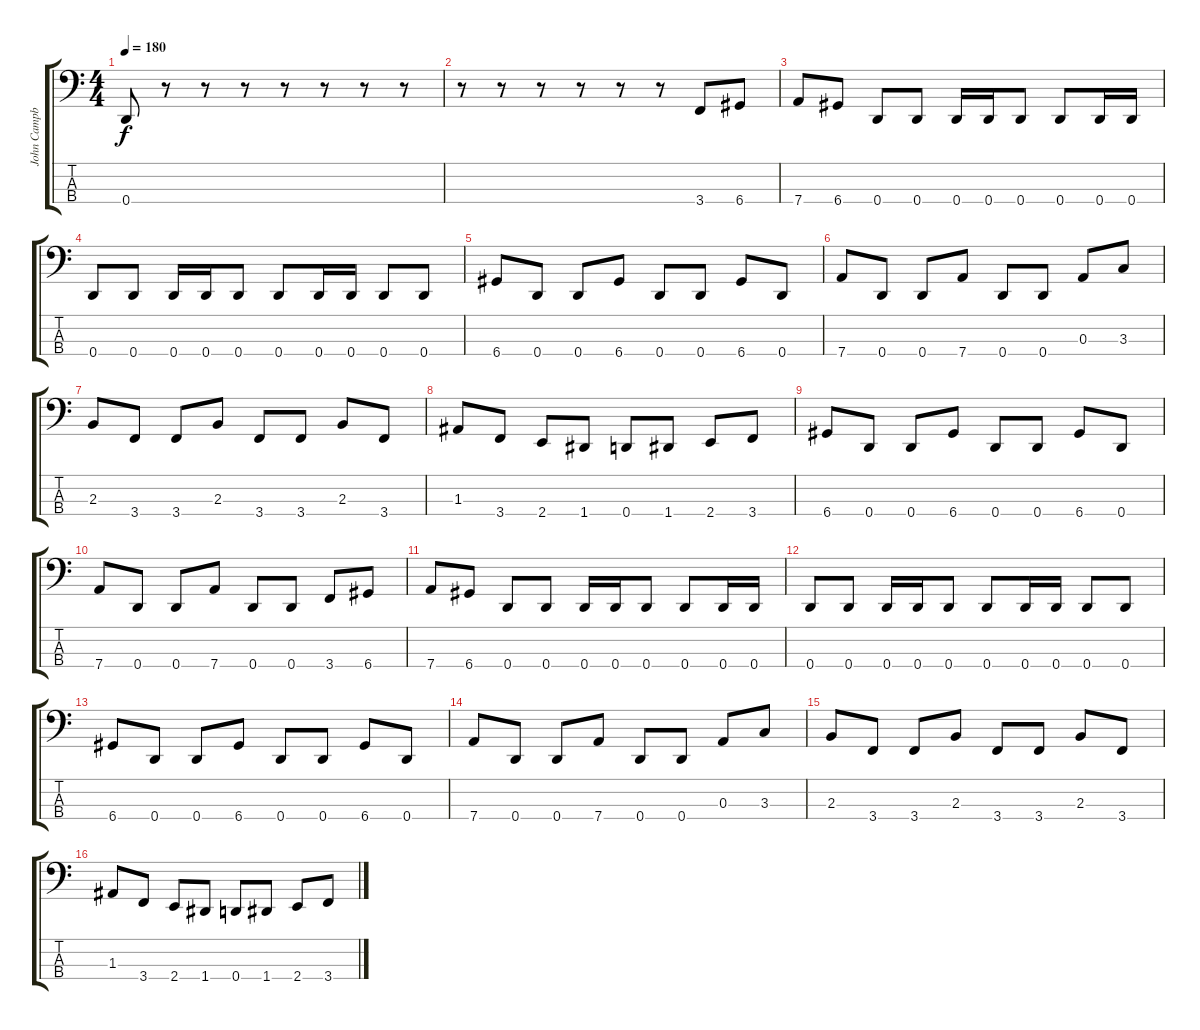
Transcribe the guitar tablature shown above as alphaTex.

\track ("John Campbell" "John Campb") {instrument electricbasspick}
\staff {score tabs}
\tuning (G2 D2 A1 D1) {hide}
\ts (4 4)
\tempo 180
\clef f4
\ks c
0.4.8{dy f} r.8 r.8 r.8 r.8 r.8 r.8 r.8 |
r.8 r.8 r.8 r.8 r.8 r.8 3.4.8 6.4.8 |
7.4.8 6.4.8 0.4.8 0.4.8 0.4.16 0.4.16 0.4.8 0.4.8 0.4.16 0.4.16 |
0.4.8 0.4.8 0.4.16 0.4.16 0.4.8 0.4.8 0.4.16 0.4.16 0.4.8 0.4.8 |
6.4.8 0.4.8 0.4.8 6.4.8 0.4.8 0.4.8 6.4.8 0.4.8 |
7.4.8 0.4.8 0.4.8 7.4.8 0.4.8 0.4.8 0.3.8 3.3.8 |
2.3.8 3.4.8 3.4.8 2.3.8 3.4.8 3.4.8 2.3.8 3.4.8 |
1.3.8 3.4.8 2.4.8 1.4.8 0.4.8 1.4.8 2.4.8 3.4.8 |
6.4.8 0.4.8 0.4.8 6.4.8 0.4.8 0.4.8 6.4.8 0.4.8 |
7.4.8 0.4.8 0.4.8 7.4.8 0.4.8 0.4.8 3.4.8 6.4.8 |
7.4.8 6.4.8 0.4.8 0.4.8 0.4.16 0.4.16 0.4.8 0.4.8 0.4.16 0.4.16 |
0.4.8 0.4.8 0.4.16 0.4.16 0.4.8 0.4.8 0.4.16 0.4.16 0.4.8 0.4.8 |
6.4.8 0.4.8 0.4.8 6.4.8 0.4.8 0.4.8 6.4.8 0.4.8 |
7.4.8 0.4.8 0.4.8 7.4.8 0.4.8 0.4.8 0.3.8 3.3.8 |
2.3.8 3.4.8 3.4.8 2.3.8 3.4.8 3.4.8 2.3.8 3.4.8 |
1.3.8 3.4.8 2.4.8 1.4.8 0.4.8 1.4.8 2.4.8 3.4.8
